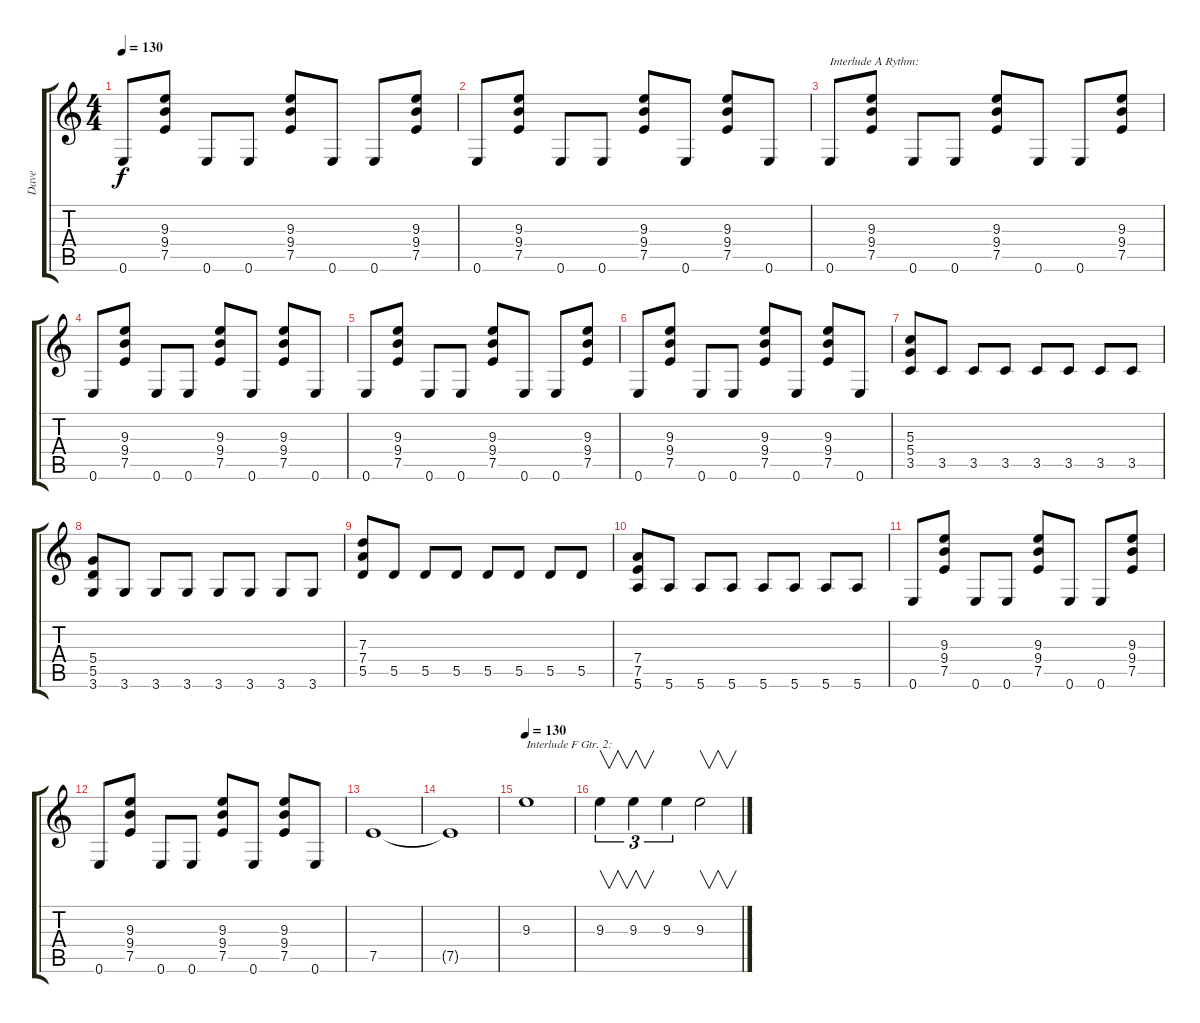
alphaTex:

\track ("Dave" "Dave") {instrument distortionguitar}
\staff {score tabs}
\tuning (E4 B3 G3 D3 A2 E2) {hide}
\ts (4 4)
\tempo 130
\clef g2
\ks c
0.6.8{dy f} (9.3 9.4 7.5).8 0.6.8 0.6.8 (9.3 9.4 7.5).8 0.6.8 0.6.8 (9.3 9.4 7.5).8 |
0.6.8 (9.3 9.4 7.5).8 0.6.8 0.6.8 (9.3 9.4 7.5).8 0.6.8 (9.3 9.4 7.5).8 0.6.8 |
0.6.8{txt "Interlude A Rythm:"} (9.3 9.4 7.5).8 0.6.8 0.6.8 (9.3 9.4 7.5).8 0.6.8 0.6.8 (9.3 9.4 7.5).8 |
0.6.8 (9.3 9.4 7.5).8 0.6.8 0.6.8 (9.3 9.4 7.5).8 0.6.8 (9.3 9.4 7.5).8 0.6.8 |
0.6.8 (9.3 9.4 7.5).8 0.6.8 0.6.8 (9.3 9.4 7.5).8 0.6.8 0.6.8 (9.3 9.4 7.5).8 |
0.6.8 (9.3 9.4 7.5).8 0.6.8 0.6.8 (9.3 9.4 7.5).8 0.6.8 (9.3 9.4 7.5).8 0.6.8 |
(5.3 5.4 3.5).8 3.5.8 3.5.8 3.5.8 3.5.8 3.5.8 3.5.8 3.5.8 |
(5.4 5.5 3.6).8 3.6.8 3.6.8 3.6.8 3.6.8 3.6.8 3.6.8 3.6.8 |
(7.3 7.4 5.5).8 5.5.8 5.5.8 5.5.8 5.5.8 5.5.8 5.5.8 5.5.8 |
(7.4 7.5 5.6).8 5.6.8 5.6.8 5.6.8 5.6.8 5.6.8 5.6.8 5.6.8 |
0.6.8 (9.3 9.4 7.5).8 0.6.8 0.6.8 (9.3 9.4 7.5).8 0.6.8 0.6.8 (9.3 9.4 7.5).8 |
0.6.8 (9.3 9.4 7.5).8 0.6.8 0.6.8 (9.3 9.4 7.5).8 0.6.8 (9.3 9.4 7.5).8 0.6.8 |
7.5.1 |
7.5{t}.1 |
\tempo 130
9.3.1{txt "Interlude F Gtr. 2:" volume 14 instrument distortionguitar} |
9.3.4{v tu (3 2)} 9.3.4{v tu (3 2)} 9.3.4{tu (3 2)} 9.3.2{v}
